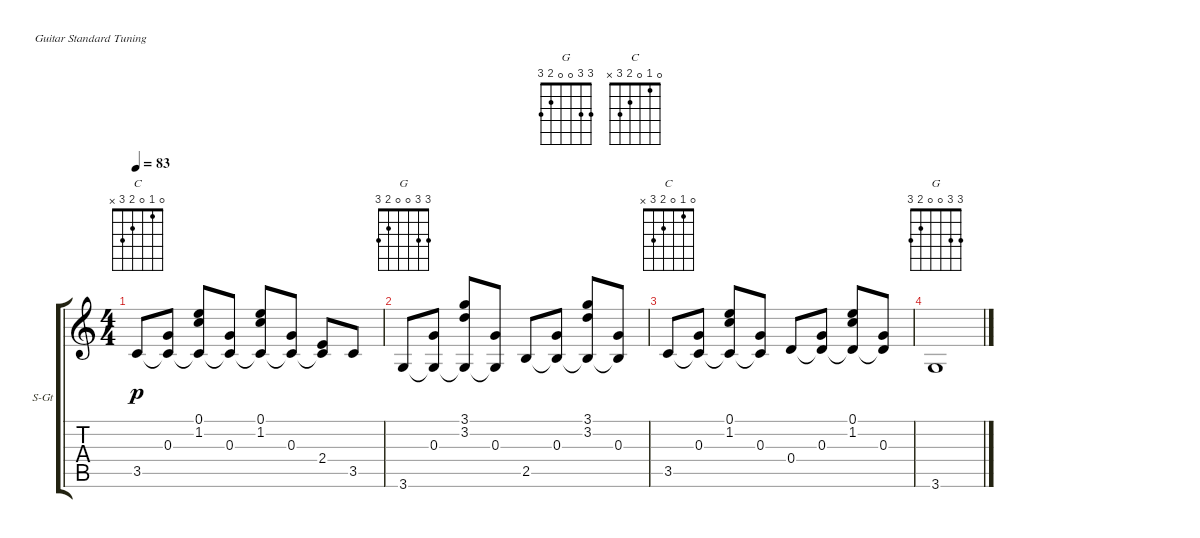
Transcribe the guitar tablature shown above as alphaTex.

\bracketExtendMode groupsimilarinstruments
\firstSystemTrackNameOrientation horizontal
\otherSystemsTrackNameOrientation horizontal
\chordDiagramsInScore
\track ("Steel Guitar" "S-Gt") {instrument acousticguitarsteel}
\staff {score tabs}
\tuning (E4 B3 G3 D3 A2 E2)
\chord ("G" 3 0 0 0 2 3)
\chord ("C" 0 1 0 2 3 x)
\chord ("G" 3 3 0 0 2 3)
\ts (4 4)
\tempo 83
\clef g2
\scale
0.295749
\ks c
3.5.8{ch "C" dy p} (0.3 3.5{t}).8 (0.1 1.2 3.5{t}).8 (0.3 3.5{t}).8 (0.1 1.2 3.5{t}).8 (0.3 3.5{t}).8 (2.4 3.5{t}).8 3.5.8 |
\scale
0.295749 3.6.8{ch "G"} (0.3 3.6{t}).8 (3.1 3.2 3.6{t}).8 (0.3 3.6{t}).8 2.5.8 (0.3 2.5{t}).8 (3.1 3.2 2.5{t}).8 (0.3 2.5{t}).8 |
\scale
0.295749 3.5.8{ch "C"} (0.3 3.5{t}).8 (0.1 1.2 3.5{t}).8 (0.3 3.5{t}).8 0.4.8 (0.3 0.4{t}).8 (0.1 1.2 0.4{t}).8 (0.3 0.4{t}).8 |
\scale
0.112754 3.6.1{ch "G"}
